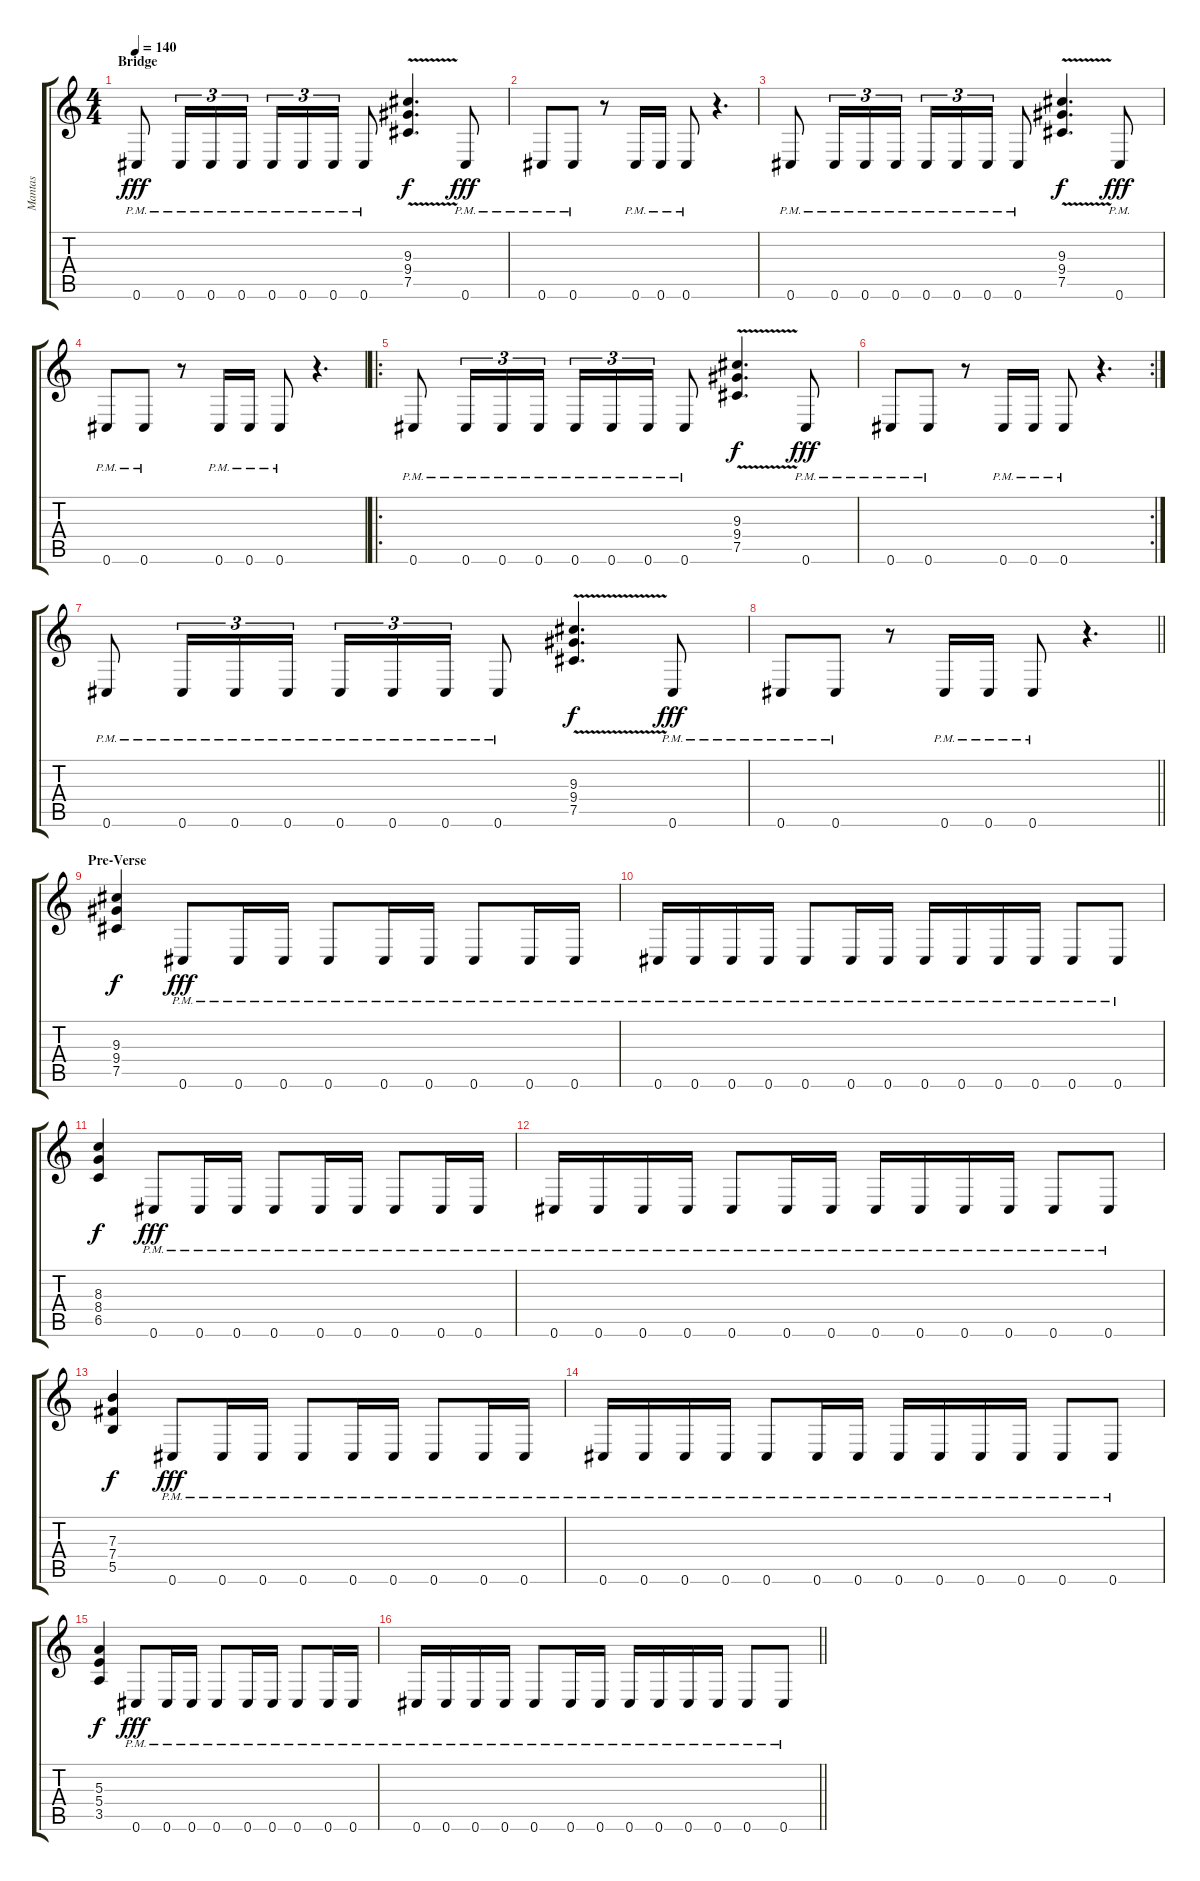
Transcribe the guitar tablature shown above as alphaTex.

\track ("Mantas" "Mantas") {instrument distortionguitar}
\staff {score tabs}
\tuning (Db4 Ab3 E3 B2 Gb2 Db2) {hide}
\ts (4 4)
\section ("" "Bridge")
\tempo 140
\clef g2
\ks c
0.6{pm}.8{dy fff} 0.6{pm}.16{tu (3 2)} 0.6{pm}.16{tu (3 2)} 0.6{pm}.16{tu (3 2)} 0.6{pm}.16{tu (3 2)} 0.6{pm}.16{tu (3 2)} 0.6{pm}.16{tu (3 2)} 0.6{pm}.8 (9.3{v} 9.4{v} 7.5{v}).4{d dy f} 0.6{pm}.8{dy fff} |
0.6{pm}.8 0.6{pm}.8 r.8 0.6{pm}.16 0.6{pm}.16 0.6{pm}.8 r.4{d} |
0.6{pm}.8 0.6{pm}.16{tu (3 2)} 0.6{pm}.16{tu (3 2)} 0.6{pm}.16{tu (3 2)} 0.6{pm}.16{tu (3 2)} 0.6{pm}.16{tu (3 2)} 0.6{pm}.16{tu (3 2)} 0.6{pm}.8 (9.3{v} 9.4{v} 7.5{v}).4{d dy f} 0.6{pm}.8{dy fff} |
0.6{pm}.8 0.6{pm}.8 r.8 0.6{pm}.16 0.6{pm}.16 0.6{pm}.8 r.4{d} |
\ro
0.6{pm}.8 0.6{pm}.16{tu (3 2)} 0.6{pm}.16{tu (3 2)} 0.6{pm}.16{tu (3 2)} 0.6{pm}.16{tu (3 2)} 0.6{pm}.16{tu (3 2)} 0.6{pm}.16{tu (3 2)} 0.6{pm}.8 (9.3{v} 9.4{v} 7.5{v}).4{d dy f} 0.6{pm}.8{dy fff} |
\rc 2
0.6{pm}.8 0.6{pm}.8 r.8 0.6{pm}.16 0.6{pm}.16 0.6{pm}.8 r.4{d} |
0.6{pm}.8 0.6{pm}.16{tu (3 2)} 0.6{pm}.16{tu (3 2)} 0.6{pm}.16{tu (3 2)} 0.6{pm}.16{tu (3 2)} 0.6{pm}.16{tu (3 2)} 0.6{pm}.16{tu (3 2)} 0.6{pm}.8 (9.3{v} 9.4{v} 7.5{v}).4{d dy f} 0.6{pm}.8{dy fff} |
\barLineRight lightlight
0.6{pm}.8 0.6{pm}.8 r.8 0.6{pm}.16 0.6{pm}.16 0.6{pm}.8 r.4{d} |
\section ("" "Pre-Verse")
(9.3 9.4 7.5).4{dy f} 0.6{pm}.8{dy fff} 0.6{pm}.16 0.6{pm}.16 0.6{pm}.8 0.6{pm}.16 0.6{pm}.16 0.6{pm}.8 0.6{pm}.16 0.6{pm}.16 |
0.6{pm}.16 0.6{pm}.16 0.6{pm}.16 0.6{pm}.16 0.6{pm}.8 0.6{pm}.16 0.6{pm}.16 0.6{pm}.16 0.6{pm}.16 0.6{pm}.16 0.6{pm}.16 0.6{pm}.8 0.6{pm}.8 |
(8.3 8.4 6.5).4{dy f} 0.6{pm}.8{dy fff} 0.6{pm}.16 0.6{pm}.16 0.6{pm}.8 0.6{pm}.16 0.6{pm}.16 0.6{pm}.8 0.6{pm}.16 0.6{pm}.16 |
0.6{pm}.16 0.6{pm}.16 0.6{pm}.16 0.6{pm}.16 0.6{pm}.8 0.6{pm}.16 0.6{pm}.16 0.6{pm}.16 0.6{pm}.16 0.6{pm}.16 0.6{pm}.16 0.6{pm}.8 0.6{pm}.8 |
(7.3 7.4 5.5).4{dy f} 0.6{pm}.8{dy fff} 0.6{pm}.16 0.6{pm}.16 0.6{pm}.8 0.6{pm}.16 0.6{pm}.16 0.6{pm}.8 0.6{pm}.16 0.6{pm}.16 |
0.6{pm}.16 0.6{pm}.16 0.6{pm}.16 0.6{pm}.16 0.6{pm}.8 0.6{pm}.16 0.6{pm}.16 0.6{pm}.16 0.6{pm}.16 0.6{pm}.16 0.6{pm}.16 0.6{pm}.8 0.6{pm}.8 |
(5.3 5.4 3.5).4{dy f} 0.6{pm}.8{dy fff} 0.6{pm}.16 0.6{pm}.16 0.6{pm}.8 0.6{pm}.16 0.6{pm}.16 0.6{pm}.8 0.6{pm}.16 0.6{pm}.16 |
\barLineRight lightlight
0.6{pm}.16 0.6{pm}.16 0.6{pm}.16 0.6{pm}.16 0.6{pm}.8 0.6{pm}.16 0.6{pm}.16 0.6{pm}.16 0.6{pm}.16 0.6{pm}.16 0.6{pm}.16 0.6{pm}.8 0.6{pm}.8
